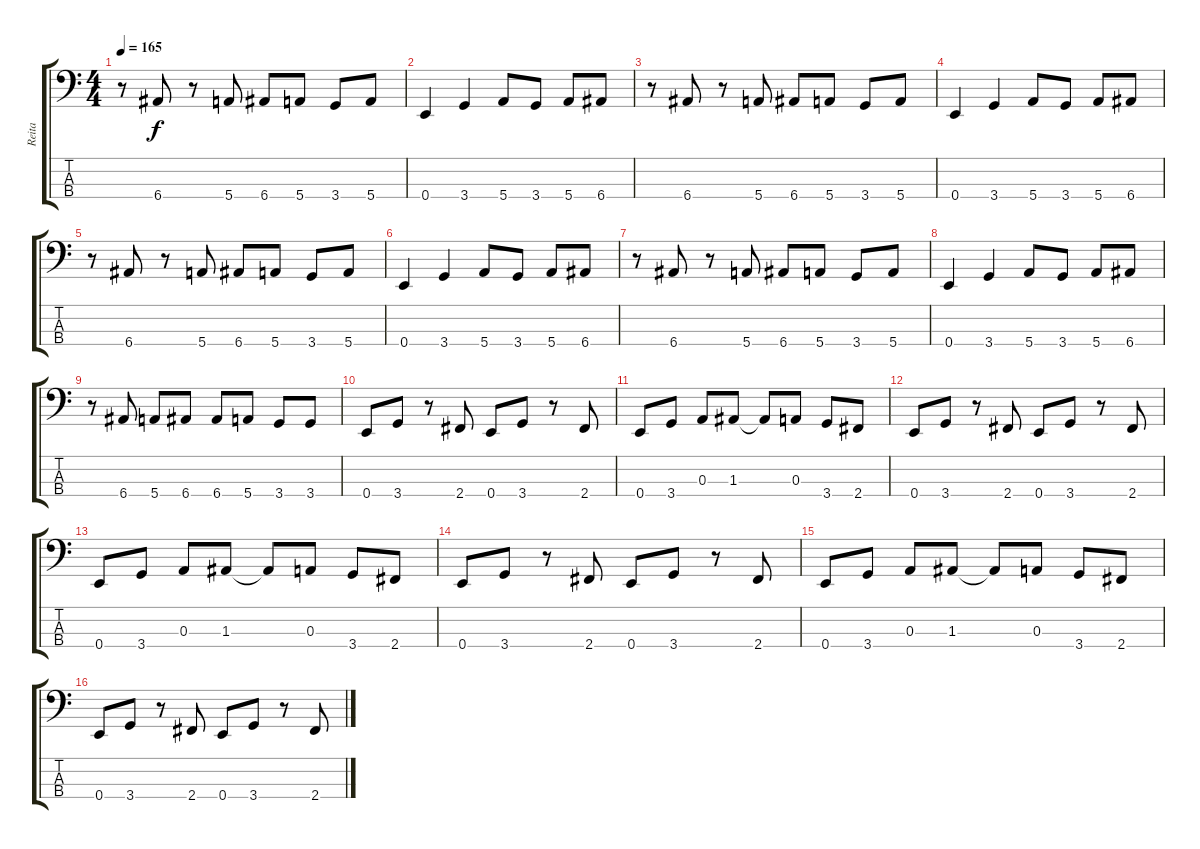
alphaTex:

\track ("Reita" "Reita") {instrument electricbasspick}
\staff {score tabs}
\tuning (G2 D2 A1 E1) {hide}
\ts (4 4)
\tempo 165
\clef f4
\ks c
r.8{dy f} 6.4.8 r.8 5.4.8 6.4.8 5.4.8 3.4.8 5.4.8 |
0.4.4 3.4.4 5.4.8 3.4.8 5.4.8 6.4.8 |
r.8 6.4.8 r.8 5.4.8 6.4.8 5.4.8 3.4.8 5.4.8 |
0.4.4 3.4.4 5.4.8 3.4.8 5.4.8 6.4.8 |
r.8 6.4.8 r.8 5.4.8 6.4.8 5.4.8 3.4.8 5.4.8 |
0.4.4 3.4.4 5.4.8 3.4.8 5.4.8 6.4.8 |
r.8 6.4.8 r.8 5.4.8 6.4.8 5.4.8 3.4.8 5.4.8 |
0.4.4 3.4.4 5.4.8 3.4.8 5.4.8 6.4.8 |
r.8 6.4.8 5.4.8 6.4.8 6.4.8 5.4.8 3.4.8 3.4.8 |
0.4.8 3.4.8 r.8 2.4.8 0.4.8 3.4.8 r.8 2.4.8 |
0.4.8 3.4.8 0.3.8 1.3.8 1.3{t}.8 0.3.8 3.4.8 2.4.8 |
0.4.8 3.4.8 r.8 2.4.8 0.4.8 3.4.8 r.8 2.4.8 |
0.4.8 3.4.8 0.3.8 1.3.8 1.3{t}.8 0.3.8 3.4.8 2.4.8 |
0.4.8 3.4.8 r.8 2.4.8 0.4.8 3.4.8 r.8 2.4.8 |
0.4.8 3.4.8 0.3.8 1.3.8 1.3{t}.8 0.3.8 3.4.8 2.4.8 |
0.4.8 3.4.8 r.8 2.4.8 0.4.8 3.4.8 r.8 2.4.8
